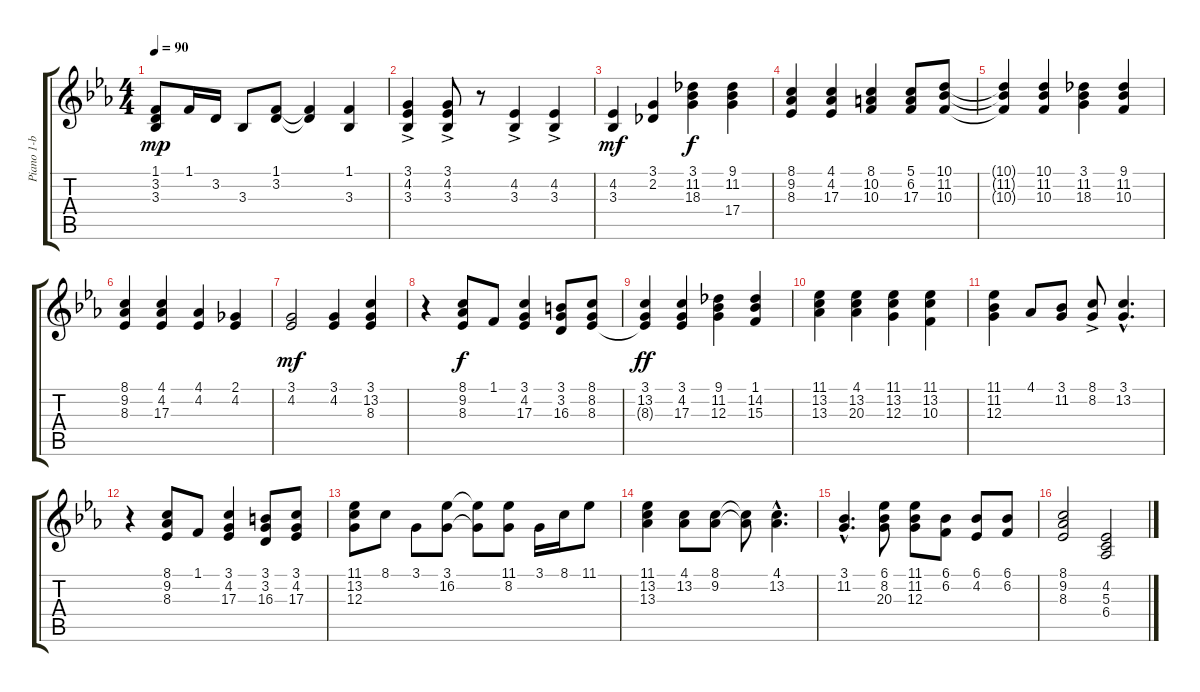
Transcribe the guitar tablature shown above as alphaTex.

\track ("Piano 1-b" "Piano 1-b") {instrument acousticgrandpiano}
\staff {score tabs}
\tuning (E4 B3 G3 D3 A2 E2) {hide}
\ts (4 4)
\tempo 90
\clef g2
\ks eb
(1.1{t} 3.2{t} 3.3{t}).8{dy mp} 1.1.16 3.2.16 3.3.8 (1.1 3.2).8 (1.1{t} 3.2{t}).4 (1.1 3.3).4 |
(3.1{ac} 4.2{ac} 3.3{ac}).4 (3.1{ac} 4.2{ac} 3.3{ac}).8 r.8 (4.2{ac} 3.3{ac}).4 (4.2{ac} 3.3{ac}).4 |
(4.2 3.3).4{dy mf} (3.1 2.2).4 (3.1 11.2 18.3).4{dy f} (9.1 11.2 17.4).4 |
(8.1 9.2 8.3).4 (4.1 4.2 17.3).4 (8.1 10.2 10.3).4 (5.1 6.2 17.3).8 (10.1 11.2 10.3).8 |
(10.1{t} 11.2{t} 10.3{t}).4 (10.1 11.2 10.3).4 (3.1 11.2 18.3).4 (9.1 11.2 10.3).4 |
(8.1 9.2 8.3).4 (4.1 4.2 17.3).4 (4.1 4.2).4 (2.1 4.2).4 |
(3.1 4.2).2{dy mf} (3.1 4.2).4 (3.1 13.2 8.3).4 |
r.4 (8.1 9.2 8.3).8{dy f} 1.1.8 (3.1 4.2 17.3).4 (3.1 3.2 16.3).8 (8.1 8.2 8.3).8 |
(3.1 13.2 8.3{t}).4{dy ff} (3.1 4.2 17.3).4 (9.1 11.2 12.3).4 (1.1 14.2 15.3).4 |
(11.1 13.2 13.3).4 (4.1 13.2 20.3).4 (11.1 13.2 12.3).4 (11.1 13.2 10.3).4 |
(11.1 11.2 12.3).4 4.1.8 (3.1 11.2).8 (8.1 8.2{ac}).8 (3.1{hac} 13.2{hac}).4{d} |
r.4 (8.1 9.2 8.3).8 1.1.8 (3.1 4.2 17.3).4 (3.1 3.2 16.3).8 (3.1 4.2 17.3).8 |
(11.1 13.2 12.3).8 8.1.8 3.1.8 (3.1 16.2).8 (3.1{t} 16.2{t}).8 (11.1 8.2).8 3.1.16 8.1.16 11.1.8 |
(11.1 13.2 13.3).4 (4.1 13.2).8 (8.1 9.2).8 (8.1{t} 9.2{t}).8 (4.1{hac} 13.2{hac}).4{d} |
(3.1{hac} 11.2{hac}).4{d} (6.1 8.2 20.3).8 (11.1 11.2 12.3).8 (6.1 6.2).8 (6.1 4.2).8 (6.1 6.2).8 |
(8.1 9.2 8.3).2 (4.2 5.3 6.4).2
